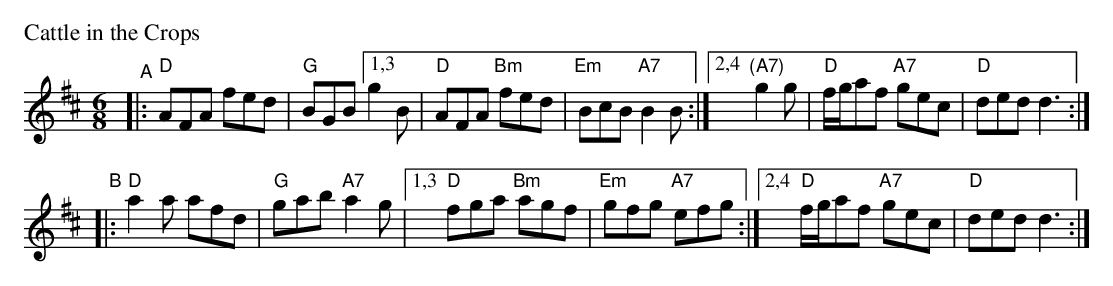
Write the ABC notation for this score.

X:1
P: Cattle in the Crops
L: 1/8
M: 6/8
K: D
"^A"\
|: "D"AFA fed | "G"BGB [1,3 g2B | "D"AFA "Bm"fed | "Em"BcB "A7"B2B \
                     :|[2,4 "(A7)"g2g | "D"f/g/af "A7"gec | "D"ded d3 :|
"^B"\
|: "D"a2a afd | "G"gab "A7"a2g |[1,3 "D"fga "Bm"agf | "Em"gfg "A7"efg \
                              :|[2,4 "D"f/g/af "A7"gec | "D"ded d3 :|
